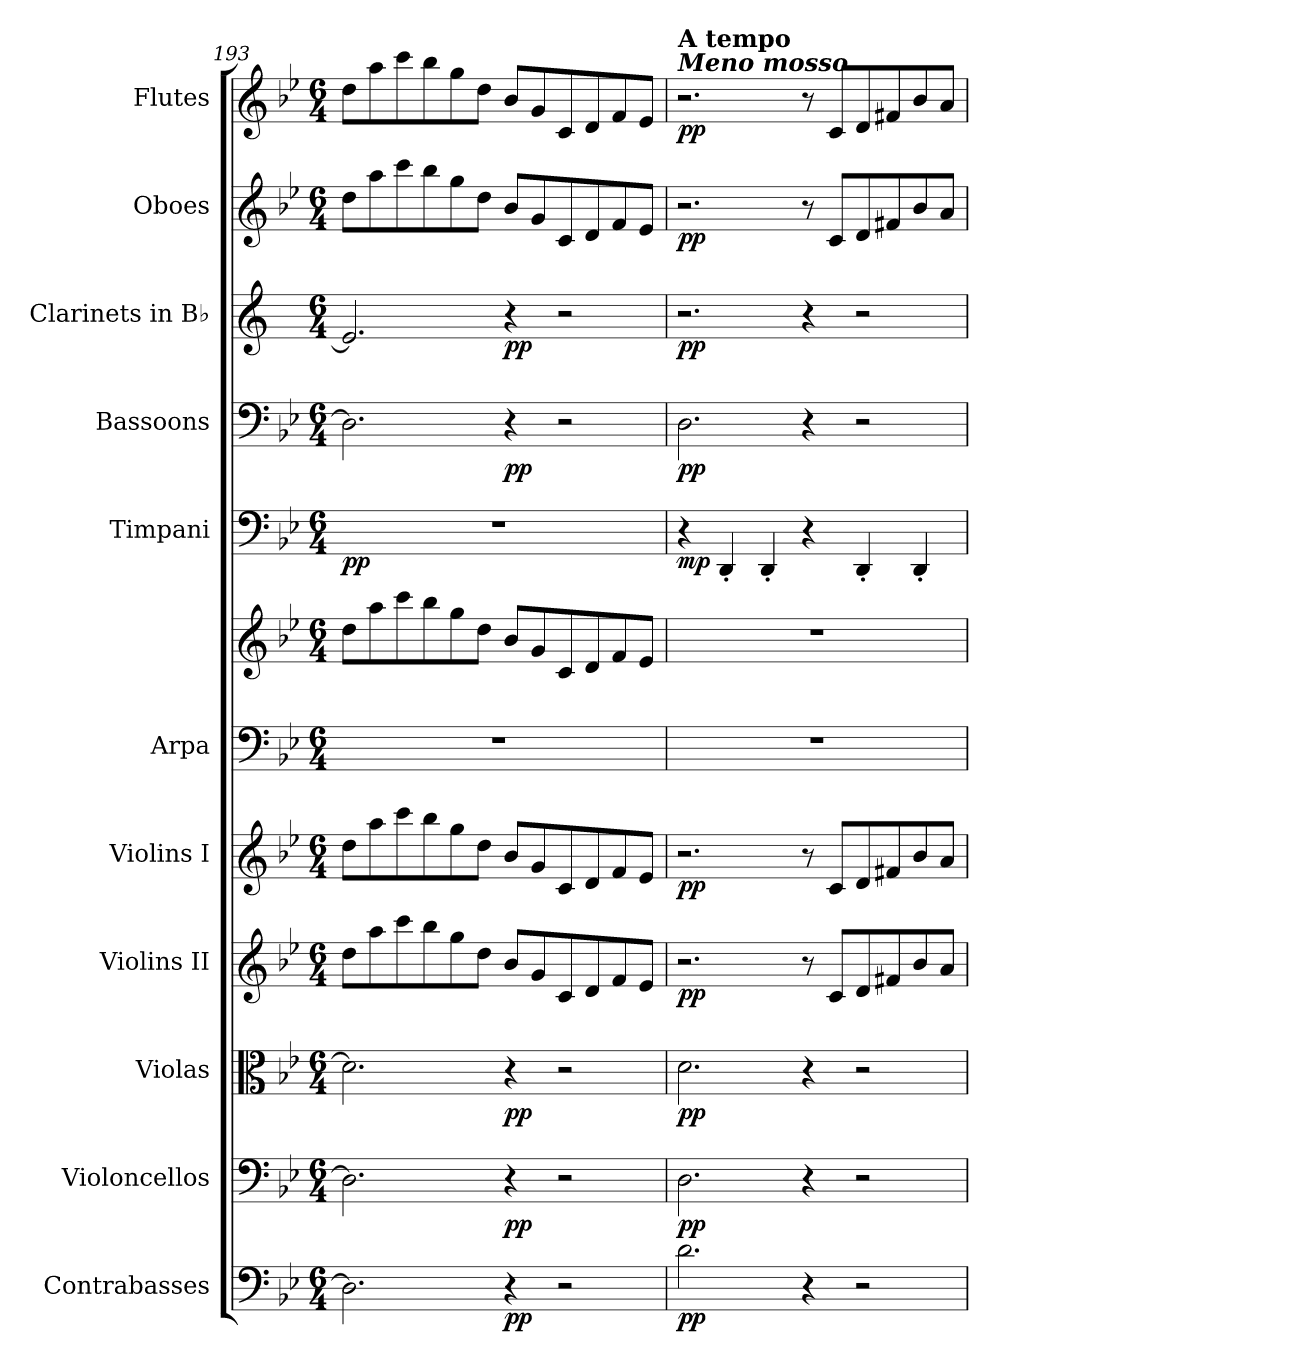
**kern	**dynam	**kern	**dynam	**kern	**dynam	**kern	**dynam	**kern	**dynam	**kern	**kern	**kern	**dynam	**kern	**dynam	**kern	**dynam	**kern	**dynam	**kern	**dynam
*part11	*part11	*part10	*part10	*part9	*part9	*part8	*part8	*part7	*part7	*part6	*part6	*part5	*part5	*part4	*part4	*part3	*part3	*part2	*part2	*part1	*part1
*staff12	*staff12	*staff11	*staff11	*staff10	*staff10	*staff9	*staff9	*staff8	*staff8	*staff7	*staff6	*staff5	*staff5	*staff4	*staff4	*staff3	*staff3	*staff2	*staff2	*staff1	*staff1
*I"Contrabasses	*	*I"Violoncellos	*	*I"Violas	*	*I"Violins II	*	*I"Violins I	*	*I"Arpa	*	*I"Timpani	*	*I"Bassoons	*	*I"Clarinets in B♭	*	*I"Oboes	*	*I"Flutes	*
*I'Cb.	*	*I'Vc.	*	*I'Vla.	*	*I'Vln. II	*	*I'Vln. I	*	*I'Arp.	*	*I'Timp.	*	*I'Bsn.	*	*	*	*I'Ob.	*	*I'Fl.	*
!!LO:PB:g=z
*clefF4	*	*clefF4	*	*clefC3	*	*clefG2	*	*clefG2	*	*clefF4	*clefG2	*clefF4	*	*clefF4	*	*clefG2	*	*clefG2	*	*clefG2	*
*ITrd7c12	*	*	*	*	*	*	*	*	*	*	*	*	*	*	*	*ITrd1c2	*	*	*	*	*
*k[b-e-]	*	*k[b-e-]	*	*k[b-e-]	*	*k[b-e-]	*	*k[b-e-]	*	*k[b-e-]	*k[b-e-]	*k[b-e-]	*	*k[b-e-]	*	*k[b-e-]	*	*k[b-e-]	*	*k[b-e-]	*
*M6/4	*	*M6/4	*	*M6/4	*	*M6/4	*	*M6/4	*	*M6/4	*M6/4	*M6/4	*	*M6/4	*	*M6/4	*	*M6/4	*	*M6/4	*
*MM80	*	*MM80	*	*MM80	*	*MM80	*	*MM80	*	*MM80	*MM80	*MM80	*	*MM80	*	*MM80	*	*MM80	*	*MM80	*
=193	=193	=193	=193	=193	=193	=193	=193	=193	=193	=193	=193	=193	=193	=193	=193	=193	=193	=193	=193	=193	=193
!	!	!	!	!	!	!	!	!	!	!	!	!	!LO:DY:b	!	!	!	!	!	!	!	!
2.DD\]	.	2.D\]	.	2.d\]	.	8dd\L	.	8dd\L	.	1.r	8dd\L	1.r	pp	2.D\]	.	2.d/]	.	8dd\L	.	8dd\L	.
.	.	.	.	.	.	8aa\	.	8aa\	.	.	8aa\	.	.	.	.	.	.	8aa\	.	8aa\	.
.	.	.	.	.	.	8ccc\	.	8ccc\	.	.	8ccc\	.	.	.	.	.	.	8ccc\	.	8ccc\	.
.	.	.	.	.	.	8bb-\	.	8bb-\	.	.	8bb-\	.	.	.	.	.	.	8bb-\	.	8bb-\	.
.	.	.	.	.	.	8gg\	.	8gg\	.	.	8gg\	.	.	.	.	.	.	8gg\	.	8gg\	.
.	.	.	.	.	.	8dd\J	.	8dd\J	.	.	8dd\J	.	.	.	.	.	.	8dd\J	.	8dd\J	.
*	*	*	*	*	*	*	*	*	*	*	*	*	*	*	*	*	*	*	*	*MM80	*
!	!LO:DY:b	!	!LO:DY:b	!	!LO:DY:b	!	!	!	!	!	!	!	!	!	!LO:DY:b	!	!LO:DY:b	!	!	!	!
4r	pp	4r	pp	4r	pp	8b-/L	.	8b-/L	.	.	8b-/L	.	.	4r	pp	4r	pp	8b-/L	.	8b-/L	.
.	.	.	.	.	.	8g/	.	8g/	.	.	8g/	.	.	.	.	.	.	8g/	.	8g/	.
2r	.	2r	.	2r	.	8c/	.	8c/	.	.	8c/	.	.	2r	.	2r	.	8c/	.	8c/	.
*	*	*	*	*	*	*	*	*	*	*	*	*	*	*	*	*	*	*	*	*MM80	*
.	.	.	.	.	.	8d/	.	8d/	.	.	8d/	.	.	.	.	.	.	8d/	.	8d/	.
.	.	.	.	.	.	8f/	.	8f/	.	.	8f/	.	.	.	.	.	.	8f/	.	8f/	.
.	.	.	.	.	.	8e-/J	.	8e-/J	.	.	8e-/J	.	.	.	.	.	.	8e-/J	.	8e-/J	.
=194	=194	=194	=194	=194	=194	=194	=194	=194	=194	=194	=194	=194	=194	=194	=194	=194	=194	=194	=194	=194	=194
!	!	!	!	!	!	!	!	!	!	!	!	!	!	!	!	!	!	!	!	!LO:TX:a:Bi:t=Meno mosso	!
!	!	!	!	!	!	!	!	!	!	!	!	!	!	!	!	!	!	!	!	!LO:TX:B:t=A tempo	!
!	!LO:DY:b	!	!LO:DY:b	!	!LO:DY:b	!	!LO:DY:b	!	!LO:DY:b	!	!	!	!LO:DY:b	!	!LO:DY:b	!	!LO:DY:b	!	!LO:DY:b	!	!LO:DY:b
2.D\	pp	2.D\	pp	2.d\	pp	2.r	pp	2.r	pp	1.r	1.r	4r	mp	2.D\	pp	2.r	pp	2.r	pp	2.r	pp
.	.	.	.	.	.	.	.	.	.	.	.	4DD'/	.	.	.	.	.	.	.	.	.
.	.	.	.	.	.	.	.	.	.	.	.	4DD'/	.	.	.	.	.	.	.	.	.
4r	.	4r	.	4r	.	8r	.	8r	.	.	.	4r	.	4r	.	4r	.	8r	.	8r	.
.	.	.	.	.	.	8c/L	.	8c/L	.	.	.	.	.	.	.	.	.	8c/L	.	8c/L	.
2r	.	2r	.	2r	.	8d/	.	8d/	.	.	.	4DD'/	.	2r	.	2r	.	8d/	.	8d/	.
.	.	.	.	.	.	8f#X/	.	8f#X/	.	.	.	.	.	.	.	.	.	8f#X/	.	8f#X/	.
.	.	.	.	.	.	8b-/	.	8b-/	.	.	.	4DD'/	.	.	.	.	.	8b-/	.	8b-/	.
.	.	.	.	.	.	8a/J	.	8a/J	.	.	.	.	.	.	.	.	.	8a/J	.	8a/J	.
=	=	=	=	=	=	=	=	=	=	=	=	=	=	=	=	=	=	=	=	=	=
*-	*-	*-	*-	*-	*-	*-	*-	*-	*-	*-	*-	*-	*-	*-	*-	*-	*-	*-	*-	*-	*-
